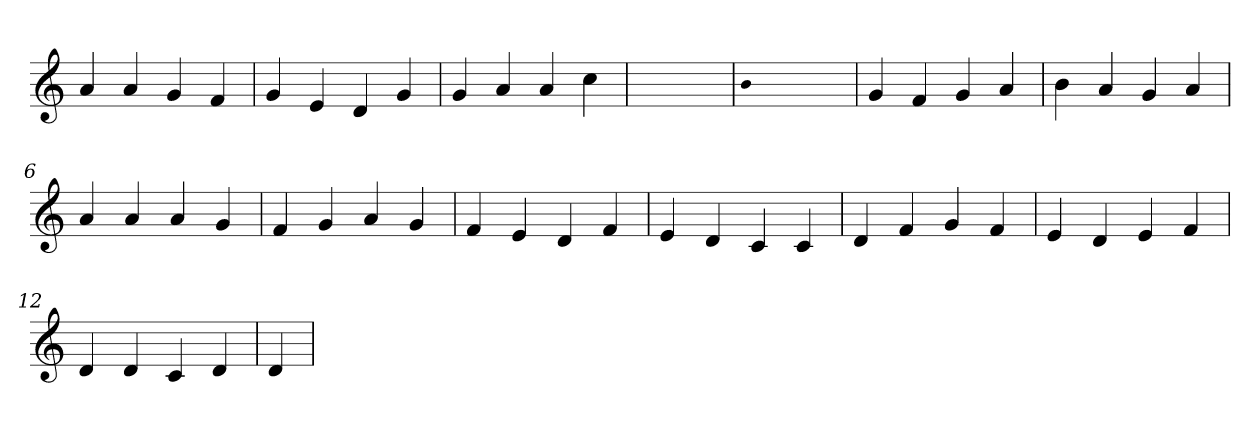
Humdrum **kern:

**kern
*part1
*staff1
*clefG2
=1
4a
4a
4g
4f
=2
4g
4e
4d
4g
=3
4g
4a
4a
4cc
=4
1ryy
=4
qqb
1ryy
=4
4g
4f
4g
4a
=5
4b
4a
4g
4a
=6
4a
4a
4a
4g
=7
4f
4g
4a
4g
=8
4f
4e
4d
4f
=9
4e
4d
4c
4c
=10
4d
4f
4g
4f
=11
4e
4d
4e
4f
=12
4d
4d
4c
4d
=13
4d
=
*-
